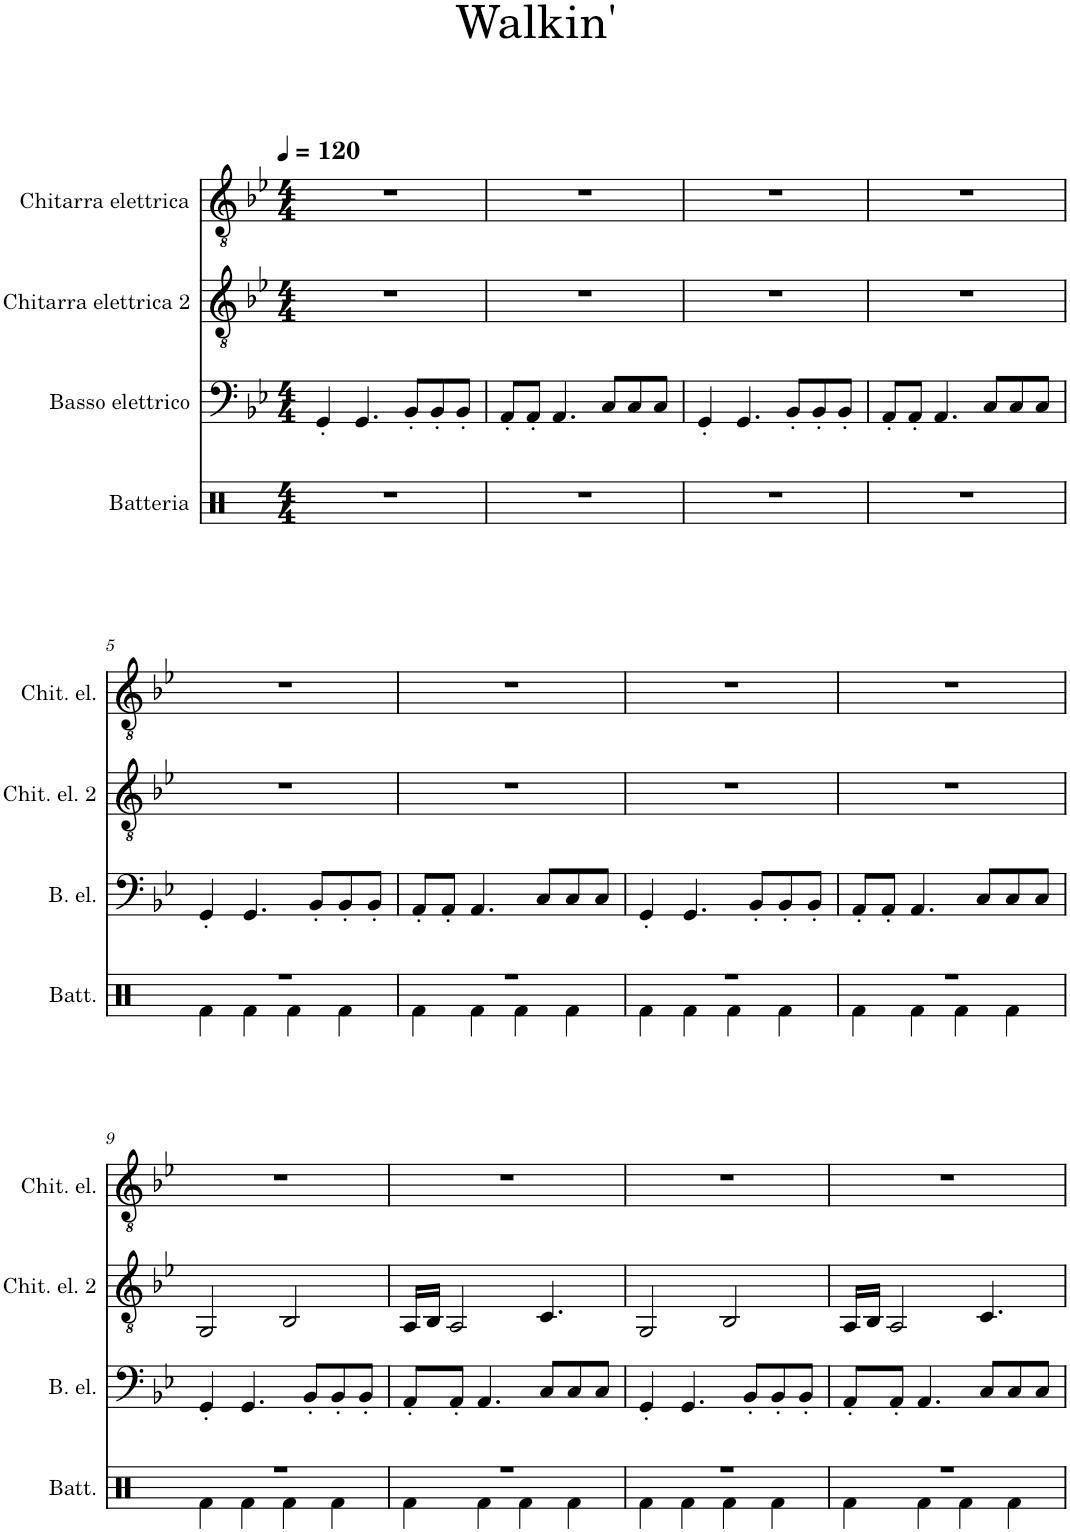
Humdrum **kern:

**kern	**kern	**kern	**kern
*part4	*part3	*part2	*part1
*staff4	*staff3	*staff2	*staff1
*I"Batteria	*I"Basso elettrico	*I"Chitarra elettrica 2	*I"Chitarra elettrica
*I'Batt.	*I'B. el.	*I'Chit. el. 2	*I'Chit. el.
*clefX	*clefF4	*clefGv2	*clefGv2
*	*Trd7c12	*	*
*k[]	*k[b-e-]	*k[b-e-]	*k[b-e-]
*M4/4	*M4/4	*M4/4	*M4/4
*MM120	*MM120	*MM120	*MM120
=1	=1	=1	=1
1r	4GG'/	1r	1r
.	4.GG/	.	.
.	8BB-'/L	.	.
.	8BB-'/	.	.
.	8BB-'/J	.	.
=2	=2	=2	=2
1r	8AA'/L	1r	1r
.	8AA'/J	.	.
.	4.AA/	.	.
.	8C/L	.	.
.	8C/	.	.
.	8C/J	.	.
=3	=3	=3	=3
1r	4GG'/	1r	1r
.	4.GG/	.	.
.	8BB-'/L	.	.
.	8BB-'/	.	.
.	8BB-'/J	.	.
=4	=4	=4	=4
1r	8AA'/L	1r	1r
.	8AA'/J	.	.
.	4.AA/	.	.
.	8C/L	.	.
.	8C/	.	.
.	8C/J	.	.
!!LO:LB:g=z
=5	=5	=5	=5
*^	*	*	*
1r	4Rf\	4GG'/	1r	1r
.	4Rf\	4.GG/	.	.
.	4Rf\	.	.	.
.	.	8BB-'/L	.	.
.	4Rf\	8BB-'/	.	.
.	.	8BB-'/J	.	.
=6	=6	=6	=6	=6
1r	4Rf\	8AA'/L	1r	1r
.	.	8AA'/J	.	.
.	4Rf\	4.AA/	.	.
.	4Rf\	.	.	.
.	.	8C/L	.	.
.	4Rf\	8C/	.	.
.	.	8C/J	.	.
=7	=7	=7	=7	=7
1r	4Rf\	4GG'/	1r	1r
.	4Rf\	4.GG/	.	.
.	4Rf\	.	.	.
.	.	8BB-'/L	.	.
.	4Rf\	8BB-'/	.	.
.	.	8BB-'/J	.	.
=8	=8	=8	=8	=8
1r	4Rf\	8AA'/L	1r	1r
.	.	8AA'/J	.	.
.	4Rf\	4.AA/	.	.
.	4Rf\	.	.	.
.	.	8C/L	.	.
.	4Rf\	8C/	.	.
.	.	8C/J	.	.
!!LO:LB:g=z
=9	=9	=9	=9	=9
1r	4Rf\	4GG'/	2GG/	1r
.	4Rf\	4.GG/	.	.
.	4Rf\	.	2BB-/	.
.	.	8BB-'/L	.	.
.	4Rf\	8BB-'/	.	.
.	.	8BB-'/J	.	.
=10	=10	=10	=10	=10
1r	4Rf\	8AA'/L	16AA/LL	1r
.	.	.	16BB-/JJ	.
.	.	8AA'/J	2AA/	.
.	4Rf\	4.AA/	.	.
.	4Rf\	.	.	.
.	.	8C/L	4.C/	.
.	4Rf\	8C/	.	.
.	.	8C/J	.	.
=11	=11	=11	=11	=11
1r	4Rf\	4GG'/	2GG/	1r
.	4Rf\	4.GG/	.	.
.	4Rf\	.	2BB-/	.
.	.	8BB-'/L	.	.
.	4Rf\	8BB-'/	.	.
.	.	8BB-'/J	.	.
=12	=12	=12	=12	=12
1r	4Rf\	8AA'/L	16AA/LL	1r
.	.	.	16BB-/JJ	.
.	.	8AA'/J	2AA/	.
.	4Rf\	4.AA/	.	.
.	4Rf\	.	.	.
.	.	8C/L	4.C/	.
.	4Rf\	8C/	.	.
.	.	8C/J	.	.
*v	*v	*	*	*
=	=	=	=
*-	*-	*-	*-
